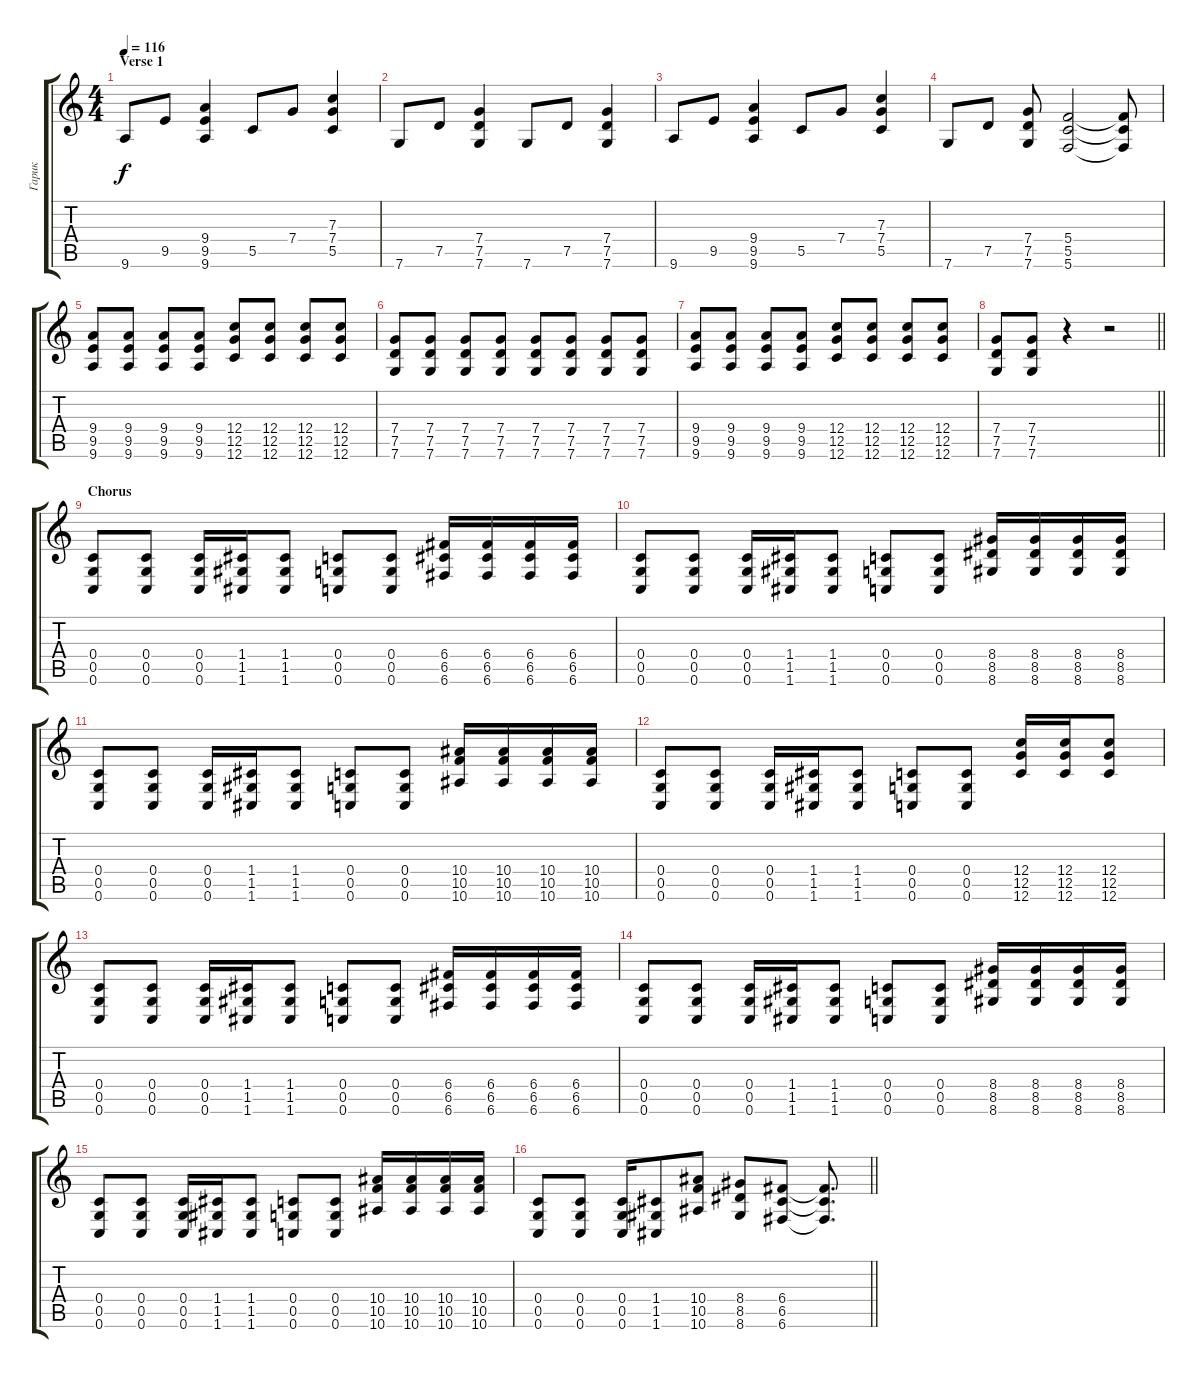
\track ("Гарик" "Гарик") {instrument overdrivenguitar}
\staff {score tabs}
\tuning (D4 A3 F3 C3 G2 C2) {hide}
\ts (4 4)
\section ("" "Verse 1")
\tempo 116
\clef g2
\ks c
9.6.8{dy f} 9.5.8 (9.4 9.5 9.6).4 5.5.8 7.4.8 (7.3 7.4 5.5).4 |
7.6.8 7.5.8 (7.4 7.5 7.6).4 7.6.8 7.5.8 (7.4 7.5 7.6).4 |
9.6.8 9.5.8 (9.4 9.5 9.6).4 5.5.8 7.4.8 (7.3 7.4 5.5).4 |
7.6.8 7.5.8 (7.4 7.5 7.6).8 (5.4 5.5 5.6).2 (5.4{t} 5.5{t} 5.6{t}).8 |
(9.4 9.5 9.6).8 (9.4 9.5 9.6).8 (9.4 9.5 9.6).8 (9.4 9.5 9.6).8 (12.4 12.5 12.6).8 (12.4 12.5 12.6).8 (12.4 12.5 12.6).8 (12.4 12.5 12.6).8 |
(7.4 7.5 7.6).8 (7.4 7.5 7.6).8 (7.4 7.5 7.6).8 (7.4 7.5 7.6).8 (7.4 7.5 7.6).8 (7.4 7.5 7.6).8 (7.4 7.5 7.6).8 (7.4 7.5 7.6).8 |
(9.4 9.5 9.6).8 (9.4 9.5 9.6).8 (9.4 9.5 9.6).8 (9.4 9.5 9.6).8 (12.4 12.5 12.6).8 (12.4 12.5 12.6).8 (12.4 12.5 12.6).8 (12.4 12.5 12.6).8 |
\barLineRight lightlight
(7.4 7.5 7.6).8 (7.4 7.5 7.6).8 r.4 r.2 |
\section ("" "Chorus")
(0.4 0.5 0.6).8 (0.4 0.5 0.6).8 (0.4 0.5 0.6).16 (1.4 1.5 1.6).16 (1.4 1.5 1.6).8 (0.4 0.5 0.6).8 (0.4 0.5 0.6).8 (6.4 6.5 6.6).16 (6.4 6.5 6.6).16 (6.4 6.5 6.6).16 (6.4 6.5 6.6).16 |
(0.4 0.5 0.6).8 (0.4 0.5 0.6).8 (0.4 0.5 0.6).16 (1.4 1.5 1.6).16 (1.4 1.5 1.6).8 (0.4 0.5 0.6).8 (0.4 0.5 0.6).8 (8.4 8.5 8.6).16 (8.4 8.5 8.6).16 (8.4 8.5 8.6).16 (8.4 8.5 8.6).16 |
(0.4 0.5 0.6).8 (0.4 0.5 0.6).8 (0.4 0.5 0.6).16 (1.4 1.5 1.6).16 (1.4 1.5 1.6).8 (0.4 0.5 0.6).8 (0.4 0.5 0.6).8 (10.4 10.5 10.6).16 (10.4 10.5 10.6).16 (10.4 10.5 10.6).16 (10.4 10.5 10.6).16 |
(0.4 0.5 0.6).8 (0.4 0.5 0.6).8 (0.4 0.5 0.6).16 (1.4 1.5 1.6).16 (1.4 1.5 1.6).8 (0.4 0.5 0.6).8 (0.4 0.5 0.6).8 (12.4 12.5 12.6).16 (12.4 12.5 12.6).16 (12.4 12.5 12.6).8 |
(0.4 0.5 0.6).8 (0.4 0.5 0.6).8 (0.4 0.5 0.6).16 (1.4 1.5 1.6).16 (1.4 1.5 1.6).8 (0.4 0.5 0.6).8 (0.4 0.5 0.6).8 (6.4 6.5 6.6).16 (6.4 6.5 6.6).16 (6.4 6.5 6.6).16 (6.4 6.5 6.6).16 |
(0.4 0.5 0.6).8 (0.4 0.5 0.6).8 (0.4 0.5 0.6).16 (1.4 1.5 1.6).16 (1.4 1.5 1.6).8 (0.4 0.5 0.6).8 (0.4 0.5 0.6).8 (8.4 8.5 8.6).16 (8.4 8.5 8.6).16 (8.4 8.5 8.6).16 (8.4 8.5 8.6).16 |
(0.4 0.5 0.6).8 (0.4 0.5 0.6).8 (0.4 0.5 0.6).16 (1.4 1.5 1.6).16 (1.4 1.5 1.6).8 (0.4 0.5 0.6).8 (0.4 0.5 0.6).8 (10.4 10.5 10.6).16 (10.4 10.5 10.6).16 (10.4 10.5 10.6).16 (10.4 10.5 10.6).16 |
\barLineRight lightlight
(0.4 0.5 0.6).8 (0.4 0.5 0.6).8 (0.4 0.5 0.6).16 (1.4 1.5 1.6).8 (10.4 10.5 10.6).8 (8.4 8.5 8.6).8 (6.4 6.5 6.6).8 (6.4{t} 6.5{t} 6.6{t}).8{d}
